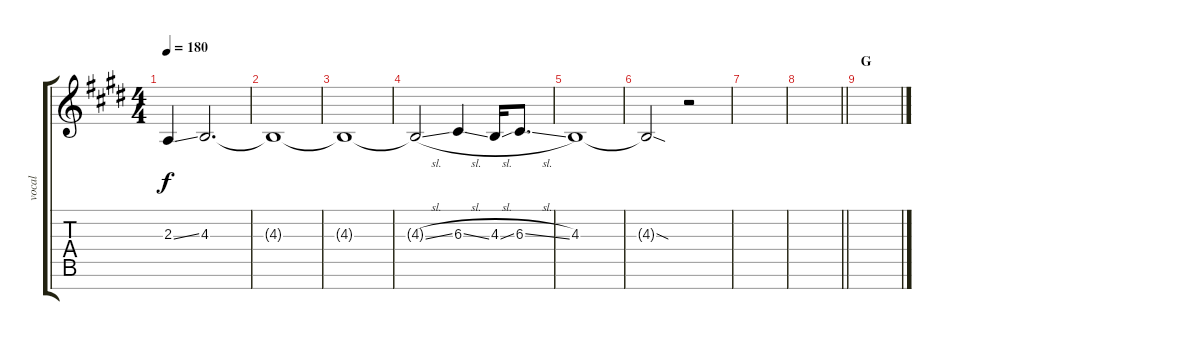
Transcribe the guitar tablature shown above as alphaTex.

\track ("vocal" "vocal") {instrument lead6voice}
\staff {score tabs}
\tuning (E4 B3 G3 D3 A2 E2 B1) {hide}
\ts (4 4)
\tempo 180
\clef g2
\ks e
2.3{ss}.4{dy f} 4.3.2{d} |
4.3{t}.1 |
4.3{t}.1 |
4.3{sl t}.2 6.3{sl}.4 4.3{sl}.16 6.3{sl}.8{d} |
4.3.1 |
4.3{sod t}.2 r.2 |
|
\barLineRight lightlight
|
\section ("" "G")
